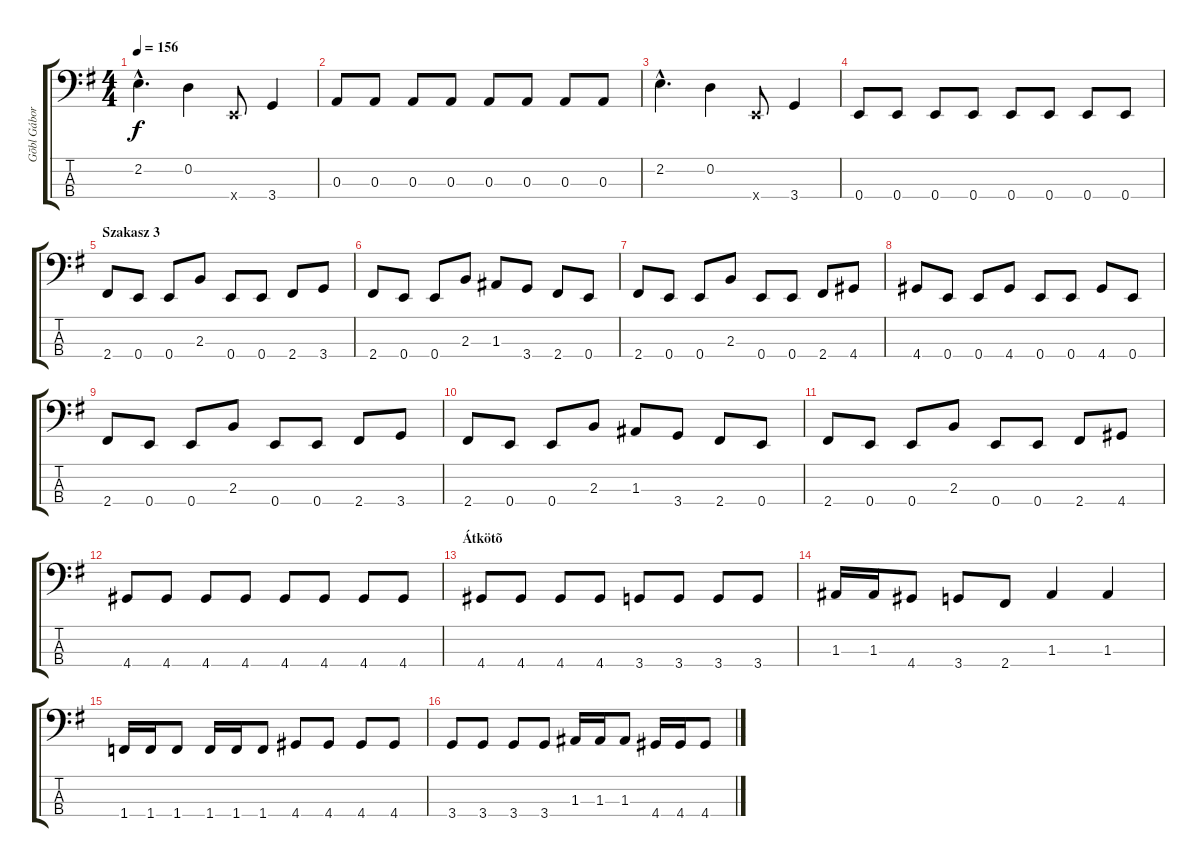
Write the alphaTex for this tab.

\track ("Gõbl Gábor" "Gõbl Gábor") {instrument electricbassfinger}
\staff {score tabs}
\tuning (G2 D2 A1 E1) {hide}
\ts (4 4)
\tempo 156
\clef f4
\ks eminor
2.2{hac}.4{d dy f} 0.2.4 0.4{x}.8 3.4.4 |
0.3.8 0.3.8 0.3.8 0.3.8 0.3.8 0.3.8 0.3.8 0.3.8 |
2.2{hac}.4{d} 0.2.4 0.4{x}.8 3.4.4 |
0.4.8 0.4.8 0.4.8 0.4.8 0.4.8 0.4.8 0.4.8 0.4.8 |
\section ("" "Szakasz 3")
2.4.8 0.4.8 0.4.8 2.3.8 0.4.8 0.4.8 2.4.8 3.4.8 |
2.4.8 0.4.8 0.4.8 2.3.8 1.3.8 3.4.8 2.4.8 0.4.8 |
2.4.8 0.4.8 0.4.8 2.3.8 0.4.8 0.4.8 2.4.8 4.4.8 |
4.4.8 0.4.8 0.4.8 4.4.8 0.4.8 0.4.8 4.4.8 0.4.8 |
2.4.8 0.4.8 0.4.8 2.3.8 0.4.8 0.4.8 2.4.8 3.4.8 |
2.4.8 0.4.8 0.4.8 2.3.8 1.3.8 3.4.8 2.4.8 0.4.8 |
2.4.8 0.4.8 0.4.8 2.3.8 0.4.8 0.4.8 2.4.8 4.4.8 |
4.4.8 4.4.8 4.4.8 4.4.8 4.4.8 4.4.8 4.4.8 4.4.8 |
\section ("" "Átkötõ")
4.4.8 4.4.8 4.4.8 4.4.8 3.4.8 3.4.8 3.4.8 3.4.8 |
1.3.16 1.3.16 4.4.8 3.4.8 2.4.8 1.3.4 1.3.4 |
1.4.16 1.4.16 1.4.8 1.4.16 1.4.16 1.4.8 4.4.8 4.4.8 4.4.8 4.4.8 |
3.4.8 3.4.8 3.4.8 3.4.8 1.3.16 1.3.16 1.3.8 4.4.16 4.4.16 4.4.8
